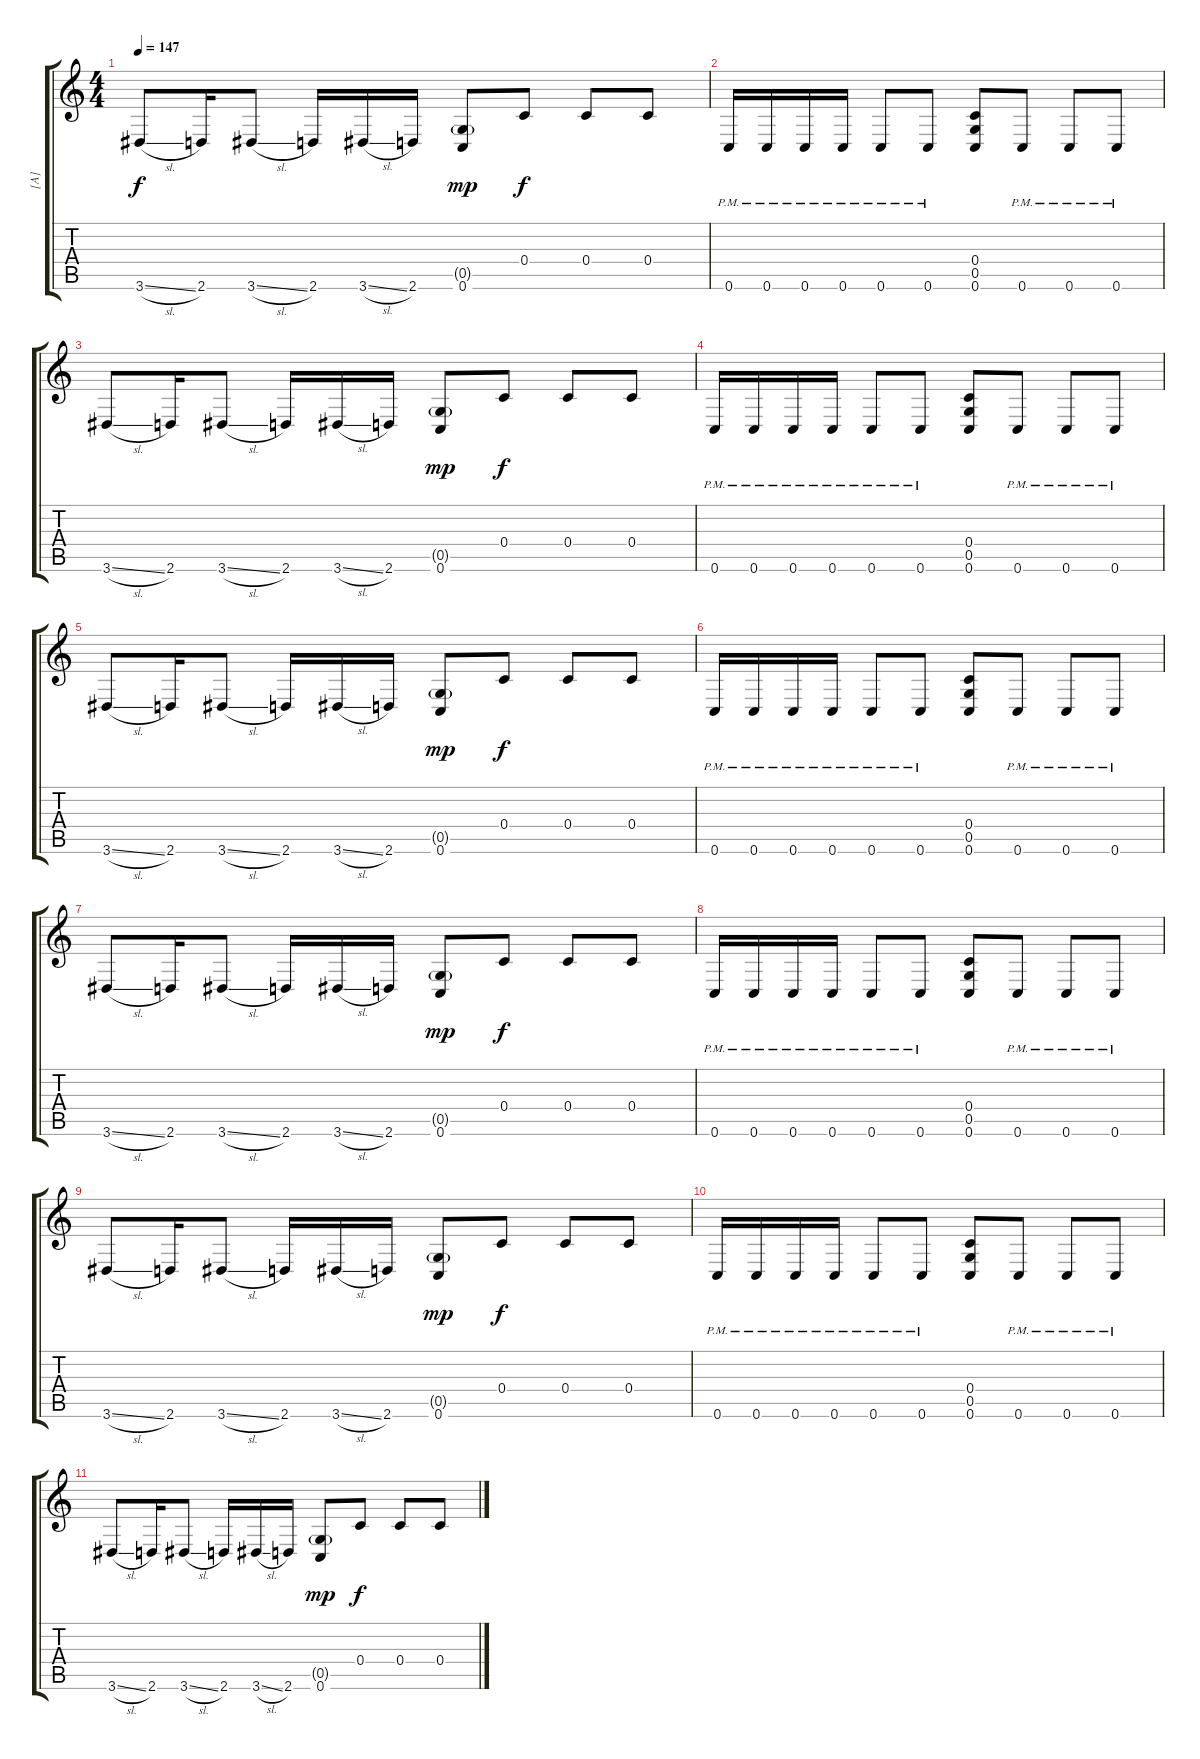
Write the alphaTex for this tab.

\track ("[A]" "[A]") {instrument overdrivenguitar}
\staff {score tabs}
\tuning (D4 A3 F3 C3 G2 C2) {hide}
\ts (4 4)
\tempo 147
\clef g2
\ks c
3.6{sl}.8{dy f} 2.6.16 3.6{sl}.8 2.6.16 3.6{sl}.16 2.6.16 (0.5{g} 0.6).8{dy mp} 0.4.8{dy f} 0.4.8 0.4.8 |
0.6{pm}.16 0.6{pm}.16 0.6{pm}.16 0.6{pm}.16 0.6{pm}.8 0.6{pm}.8 (0.4 0.5 0.6).8 0.6{pm}.8 0.6{pm}.8 0.6{pm}.8 |
3.6{sl}.8 2.6.16 3.6{sl}.8 2.6.16 3.6{sl}.16 2.6.16 (0.5{g} 0.6).8{dy mp} 0.4.8{dy f} 0.4.8 0.4.8 |
0.6{pm}.16{volume 8} 0.6{pm}.16 0.6{pm}.16 0.6{pm}.16 0.6{pm}.8 0.6{pm}.8 (0.4 0.5 0.6).8 0.6{pm}.8 0.6{pm}.8 0.6{pm}.8 |
3.6{sl}.8 2.6.16 3.6{sl}.8 2.6.16 3.6{sl}.16 2.6.16 (0.5{g} 0.6).8{dy mp} 0.4.8{dy f} 0.4.8 0.4.8 |
0.6{pm}.16 0.6{pm}.16 0.6{pm}.16 0.6{pm}.16 0.6{pm}.8 0.6{pm}.8 (0.4 0.5 0.6).8 0.6{pm}.8 0.6{pm}.8 0.6{pm}.8 |
3.6{sl}.8 2.6.16 3.6{sl}.8 2.6.16 3.6{sl}.16 2.6.16 (0.5{g} 0.6).8{dy mp} 0.4.8{dy f} 0.4.8 0.4.8 |
0.6{pm}.16{volume 0} 0.6{pm}.16 0.6{pm}.16 0.6{pm}.16 0.6{pm}.8 0.6{pm}.8 (0.4 0.5 0.6).8 0.6{pm}.8 0.6{pm}.8 0.6{pm}.8 |
3.6{sl}.8 2.6.16 3.6{sl}.8 2.6.16 3.6{sl}.16 2.6.16 (0.5{g} 0.6).8{dy mp} 0.4.8{dy f} 0.4.8 0.4.8 |
0.6{pm}.16 0.6{pm}.16 0.6{pm}.16 0.6{pm}.16 0.6{pm}.8 0.6{pm}.8 (0.4 0.5 0.6).8 0.6{pm}.8 0.6{pm}.8 0.6{pm}.8 |
3.6{sl}.8 2.6.16 3.6{sl}.8 2.6.16 3.6{sl}.16 2.6.16 (0.5{g} 0.6).8{dy mp} 0.4.8{dy f} 0.4.8 0.4.8
